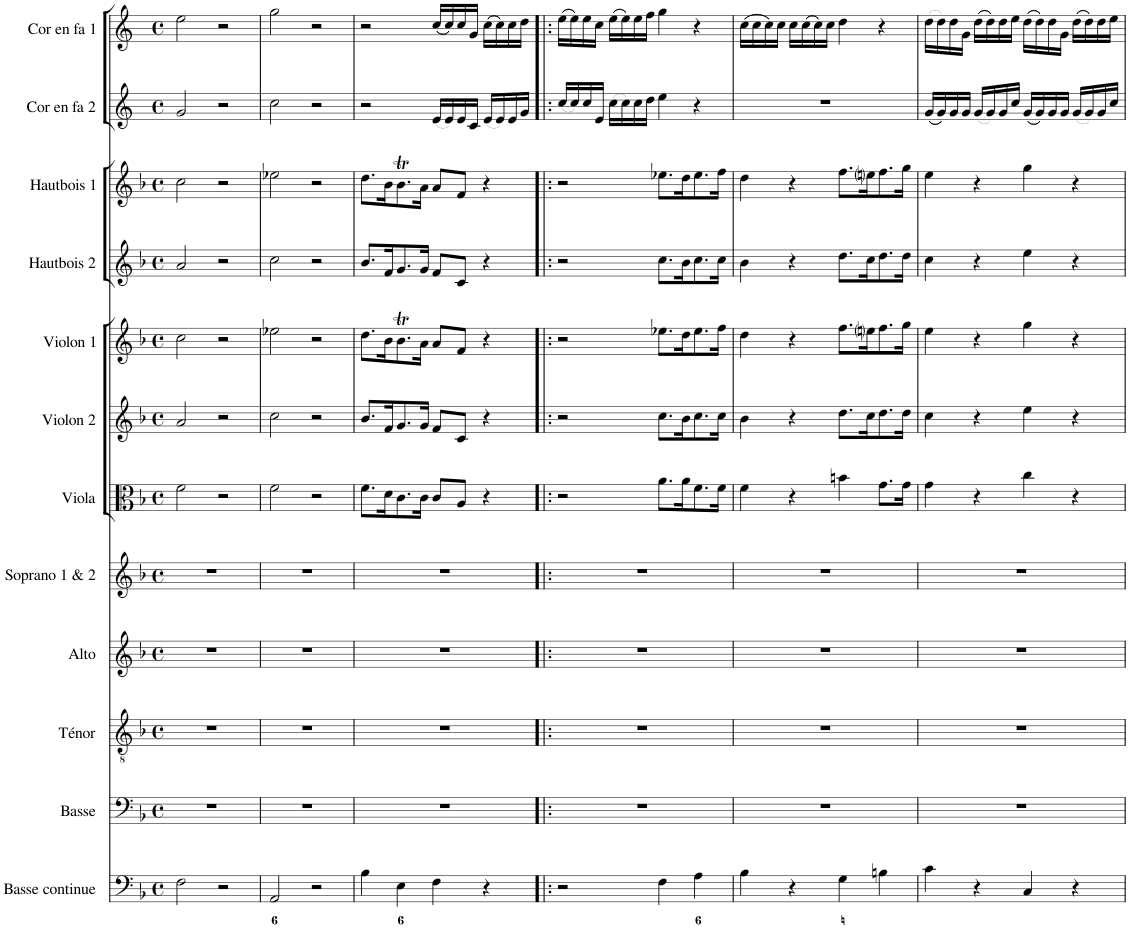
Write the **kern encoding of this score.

**kern	**kern	**kern	**kern	**kern	**kern	**kern	**kern	**kern	**kern	**kern	**kern
*part12	*part11	*part10	*part9	*part8	*part7	*part6	*part5	*part4	*part3	*part2	*part1
*staff12	*staff11	*staff10	*staff9	*staff8	*staff7	*staff6	*staff5	*staff4	*staff3	*staff2	*staff1
*I"Basse continue	*I"Basse	*I"Ténor	*I"Alto	*I"Soprano 1 &amp; 2	*I"Viola	*I"Violon 2	*I"Violon 1	*I"Hautbois 2	*I"Hautbois 1	*I"Cor en fa 2	*I"Cor en fa 1
*I'BC	*I'Bas	*I'T	*I'A	*	*I'Vla	*I'Vln 2	*I'Vln 1	*I'Hb 2	*I'Hb 1	*I'Cor 2	*I'Cor 1
*clefF4	*clefF4	*clefGv2	*clefG2	*clefG2	*clefC3	*clefG2	*clefG2	*clefG2	*clefG2	*clefG2	*clefG2
*Trd7c12	*	*	*	*	*	*	*	*	*	*Trd4c7	*Trd4c7
*k[b-]	*k[b-]	*k[b-]	*k[b-]	*k[b-]	*k[b-]	*k[b-]	*k[b-]	*k[b-]	*k[b-]	*k[]	*k[]
*M4/4	*M4/4	*M4/4	*M4/4	*M4/4	*M4/4	*M4/4	*M4/4	*M4/4	*M4/4	*M4/4	*M4/4
*met(c)	*met(c)	*met(c)	*met(c)	*met(c)	*met(c)	*met(c)	*met(c)	*met(c)	*met(c)	*met(c)	*met(c)
=	=	=	=	=	=	=	=	=	=	=	=
2F\	1r	1r	1r	1r	2f\	2a/	2cc\	2a/	2cc\	2g/	2ee\
2r	.	.	.	.	2r	2r	2r	2r	2r	2r	2r
=1	=1	=1	=1	=1	=1	=1	=1	=1	=1	=1	=1
2AA/	1r	1r	1r	1r	2f\	2cc\	2ee-X\	2cc\	2ee-X\	2cc\	2gg\
2r	.	.	.	.	2r	2r	2r	2r	2r	2r	2r
=2	=2	=2	=2	=2	=2	=2	=2	=2	=2	=2	=2
4B-\	1r	1r	1r	1r	8.f\L	8.b-/L	8.dd\L	8.b-/L	8.dd\L	2r	2r
.	.	.	.	.	16d\K	16f/K	16b-\K	16f/K	16b-\K	.	.
4E\	.	.	.	.	8.c\	8.g/	8.b-T\	8.g/	8.b-T\	.	.
.	.	.	.	.	16c\Jk	16g/Jk	16a\Jk	16g/Jk	16a\Jk	.	.
4F\	.	.	.	.	8c/L	8f/L	8a/L	8f/L	8a/L	(<16e/LL	(<16cc/LL
.	.	.	.	.	.	.	.	.	.	16e/)	16cc/)
.	.	.	.	.	8A/J	8c/J	8f/J	8c/J	8f/J	16e/	16cc/
.	.	.	.	.	.	.	.	.	.	16c/JJ	16g/JJ
4r	.	.	.	.	4r	4r	4r	4r	4r	(<16e/LL	(>16cc\LL
.	.	.	.	.	.	.	.	.	.	16e/)	16cc\)
.	.	.	.	.	.	.	.	.	.	16e/	16cc\
.	.	.	.	.	.	.	.	.	.	16g/JJ	16dd\JJ
=3!|:	=3!|:	=3!|:	=3!|:	=3!|:	=3!|:	=3!|:	=3!|:	=3!|:	=3!|:	=3!|:	=3!|:
2r	1r	1r	1r	1r	2r	2r	2r	2r	2r	(<16cc/LL	(>16ee\LL
.	.	.	.	.	.	.	.	.	.	16cc/)	16ee\)
.	.	.	.	.	.	.	.	.	.	16cc/	16ee\
.	.	.	.	.	.	.	.	.	.	16e/JJ	16cc\JJ
.	.	.	.	.	.	.	.	.	.	(>16cc\LL	(>16ee\LL
.	.	.	.	.	.	.	.	.	.	16cc\)	16ee\)
.	.	.	.	.	.	.	.	.	.	16cc\	16ee\
.	.	.	.	.	.	.	.	.	.	16dd\JJ	16ff\JJ
4F\	.	.	.	.	8.a\L	8.cc\L	8.ee-X\L	8.cc\L	8.ee-X\L	4ee\	4gg\
.	.	.	.	.	16a\K	16b-\K	16dd\K	16b-\K	16dd\K	.	.
4A\	.	.	.	.	8.f\	8.cc\	8.ee-\	8.cc\	8.ee-\	4r	4r
.	.	.	.	.	16f\Jk	16cc\Jk	16ff\Jk	16cc\Jk	16ff\Jk	.	.
=4	=4	=4	=4	=4	=4	=4	=4	=4	=4	=4	=4
4B-\	1r	1r	1r	1r	4f\	4b-\	4dd\	4b-\	4dd\	1r	(>16cc\LL
.	.	.	.	.	.	.	.	.	.	.	16cc\
.	.	.	.	.	.	.	.	.	.	.	16cc\)
.	.	.	.	.	.	.	.	.	.	.	16cc\JJ
4r	.	.	.	.	4r	4r	4r	4r	4r	.	16cc\LL
.	.	.	.	.	.	.	.	.	.	.	(>16cc\
.	.	.	.	.	.	.	.	.	.	.	16cc\)
.	.	.	.	.	.	.	.	.	.	.	16cc\JJ
4G\	.	.	.	.	4bn\	8.dd\L	8.ff\L	8.dd\L	8.ff\L	.	4dd\
.	.	.	.	.	.	16cc\K	16eeni\K	16cc\K	16eeni\K	.	.
4Bn\	.	.	.	.	8.g\L	8.dd\	8.ff\	8.dd\	8.ff\	.	4r
.	.	.	.	.	16g\Jk	16dd\Jk	16gg\Jk	16dd\Jk	16gg\Jk	.	.
=5	=5	=5	=5	=5	=5	=5	=5	=5	=5	=5	=5
4c\	1r	1r	1r	1r	4g\	4cc\	4ee\	4cc\	4ee\	(<16g/LL	(>16dd\LL
.	.	.	.	.	.	.	.	.	.	16g/)	16dd\)
.	.	.	.	.	.	.	.	.	.	16g/	16dd\
.	.	.	.	.	.	.	.	.	.	16g/JJ	16g\JJ
4r	.	.	.	.	4r	4r	4r	4r	4r	(<16g/LL	(>16dd\LL
.	.	.	.	.	.	.	.	.	.	16g/)	16dd\)
.	.	.	.	.	.	.	.	.	.	16g/	16dd\
.	.	.	.	.	.	.	.	.	.	16cc/JJ	16ee\JJ
4C/	.	.	.	.	4cc\	4ee\	4gg\	4ee\	4gg\	(<16g/LL	(>16dd\LL
.	.	.	.	.	.	.	.	.	.	16g/)	16dd\)
.	.	.	.	.	.	.	.	.	.	16g/	16dd\
.	.	.	.	.	.	.	.	.	.	16g/JJ	16g\JJ
4r	.	.	.	.	4r	4r	4r	4r	4r	(<16g/LL	(>16dd\LL
.	.	.	.	.	.	.	.	.	.	16g/)	16dd\)
.	.	.	.	.	.	.	.	.	.	16g/	16dd\
.	.	.	.	.	.	.	.	.	.	16cc/JJ	16ee\JJ
=	=	=	=	=	=	=	=	=	=	=	=
*-	*-	*-	*-	*-	*-	*-	*-	*-	*-	*-	*-
